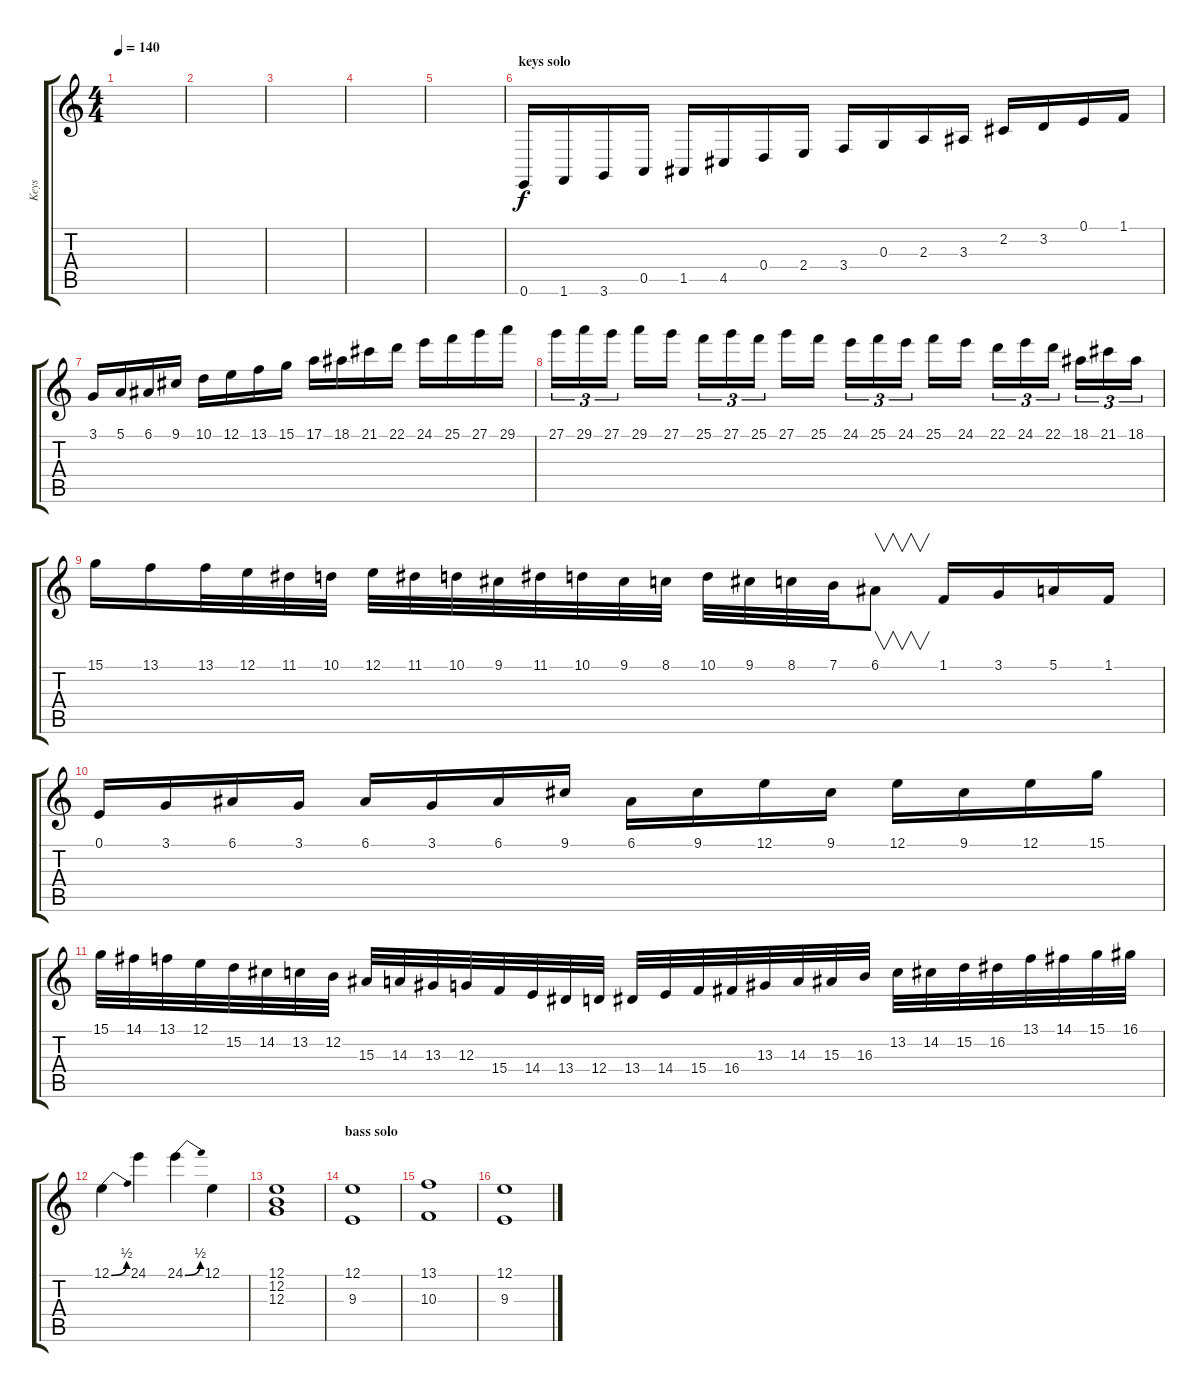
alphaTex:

\track ("Keys" "Keys") {instrument lead2sawtooth}
\staff {score tabs}
\tuning (E4 B3 G3 D3 A2 E2) {hide}
\ts (4 4)
\tempo 140
\clef g2
\ks c
|
|
|
|
|
\section ("" "keys solo")
0.6.16 1.6.16 3.6.16 0.5.16 1.5.16 4.5.16 0.4.16 2.4.16 3.4.16 0.3.16 2.3.16 3.3.16 2.2.16 3.2.16 0.1.16 1.1.16 |
3.1.16 5.1.16 6.1.16 9.1.16 10.1.16 12.1.16 13.1.16 15.1.16 17.1.16 18.1.16 21.1.16 22.1.16 24.1.16 25.1.16 27.1.16 29.1.16 |
27.1.16{tu (3 2)} 29.1.16{tu (3 2)} 27.1.16{tu (3 2)} 29.1.16 27.1.16 25.1.16{tu (3 2)} 27.1.16{tu (3 2)} 25.1.16{tu (3 2)} 27.1.16 25.1.16 24.1.16{tu (3 2)} 25.1.16{tu (3 2)} 24.1.16{tu (3 2)} 25.1.16 24.1.16 22.1.16{tu (3 2)} 24.1.16{tu (3 2)} 22.1.16{tu (3 2)} 18.1.16{tu (3 2)} 21.1.16{tu (3 2)} 18.1.16{tu (3 2)} |
15.1.16 13.1.16 13.1.32 12.1.32 11.1.32 10.1.32 12.1.32 11.1.32 10.1.32 9.1.32 11.1.32 10.1.32 9.1.32 8.1.32 10.1.32 9.1.32 8.1.32 7.1.32 6.1.8{v} 1.1.16 3.1.16 5.1.16 1.1.16 |
0.1.16 3.1.16 6.1.16 3.1.16 6.1.16 3.1.16 6.1.16 9.1.16 6.1.16 9.1.16 12.1.16 9.1.16 12.1.16 9.1.16 12.1.16 15.1.16 |
15.1.32 14.1.32 13.1.32 12.1.32 15.2.32 14.2.32 13.2.32 12.2.32 15.3.32 14.3.32 13.3.32 12.3.32 15.4.32 14.4.32 13.4.32 12.4.32 13.4.32 14.4.32 15.4.32 16.4.32 13.3.32 14.3.32 15.3.32 16.3.32 13.2.32 14.2.32 15.2.32 16.2.32 13.1.32 14.1.32 15.1.32 16.1.32 |
12.1{be (bend 0 0 60 2)}.4 24.1.4 24.1{be (bend 0 0 60 2)}.4 12.1.4 |
(12.1 12.2 12.3).1 |
\section ("" "bass solo")
(12.1 9.3).1 |
(13.1 10.3).1 |
(12.1 9.3).1
